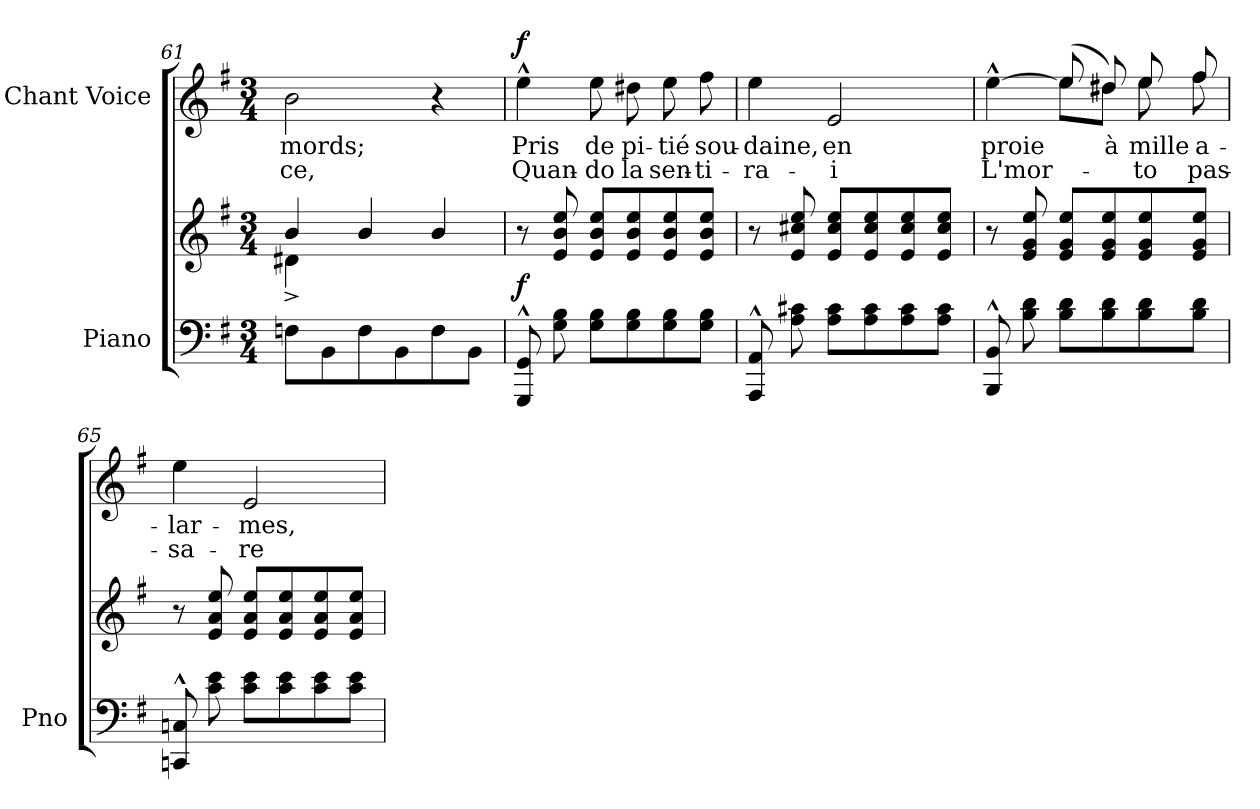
**kern	**kern	**dynam	**kern	**text	**text	**dynam
*part2	*part2	*part2	*part1	*part1	*part1	*part1
*staff3	*staff2	*staff2/3	*staff1	*staff1	*staff1	*staff1
*I"Piano	*	*	*I"Chant Voice	*	*	*
*I'Pno	*	*	*	*	*	*
*clefF4	*clefG2	*	*clefG2	*	*	*
*k[f#]	*k[f#]	*	*k[f#]	*	*	*
*M3/4	*M3/4	*	*M3/4	*	*	*
=61	=61	=61	=61	=61	=61	=61
*	*^	*	*	*	*	*
8Fn\L	4b/	4d#X^\	.	2b\	-mords;	-ce,	.
8BB\	.	.	.	.	.	.	.
8F\	4b/	2ryy	.	.	.	.	.
8BB\	.	.	.	.	.	.	.
8F\	4b/	.	.	4r	.	.	.
8BB\J	.	.	.	.	.	.	.
*	*v	*v	*	*	*	*	*
=62	=62	=62	=62	=62	=62	=62
!	!	!LO:DY:a=2	!	!	!	!LO:DY:a
8GGG/^^ 8GG/^^	8r	f	4ee^^\	Pris	Quan-	f
8G\ 8B\	8e/ 8b/ 8ee/	.	.	.	.	.
8G\ 8B\L	8e/ 8b/ 8ee/L	.	8ee\	de	-do	.
8G\ 8B\	8e/ 8b/ 8ee/	.	8dd#X\	pi-	la	.
8G\ 8B\	8e/ 8b/ 8ee/	.	8ee\	-tié	sen-	.
8G\ 8B\J	8e/ 8b/ 8ee/J	.	8ff#\	sou-	-ti-	.
=63	=63	=63	=63	=63	=63	=63
8AAA/^^ 8AA/^^	8r	.	4ee\	-daine,	-ra-	.
8A\ 8c#X\	8e/ 8cc#X/ 8ee/	.	.	.	.	.
8A\ 8c#\L	8e/ 8cc#/ 8ee/L	.	2e/	en	-i	.
8A\ 8c#\	8e/ 8cc#/ 8ee/	.	.	.	.	.
8A\ 8c#\	8e/ 8cc#/ 8ee/	.	.	.	.	.
8A\ 8c#\J	8e/ 8cc#/ 8ee/J	.	.	.	.	.
=64	=64	=64	=64	=64	=64	=64
*	*	*	*^	*	*	*
8BBB/^^ 8BB/^^	8r	.	[>4ee^^\	4ryy	proie	L'mor-	.
8B\ 8d\	8e/ 8g/ 8ee/	.	.	.	.	.	.
8B\ 8d\L	8e/ 8g/ 8ee/L	.	(8ee/]	8ee\L	.	.	.
8B\ 8d\	8e/ 8g/ 8ee/	.	8dd#X/)	8dd#\J	à	.	.
8B\ 8d\	8e/ 8g/ 8ee/	.	8ee/	8ee\	mille	-to	.
8B\ 8d\J	8e/ 8g/ 8ee/J	.	8ff#/	8ff#\	a-	pas-	.
*	*	*	*v	*v	*	*	*
=65	=65	=65	=65	=65	=65	=65
8CCn/^^ 8Cn/^^	8r	.	4ee\	-lar-	-sa-	.
8c\ 8e\	8e/ 8a/ 8ee/	.	.	.	.	.
8c\ 8e\L	8e/ 8a/ 8ee/L	.	2e/	-mes,	-re	.
8c\ 8e\	8e/ 8a/ 8ee/	.	.	.	.	.
8c\ 8e\	8e/ 8a/ 8ee/	.	.	.	.	.
8c\ 8e\J	8e/ 8a/ 8ee/J	.	.	.	.	.
=	=	=	=	=	=	=
*-	*-	*-	*-	*-	*-	*-
